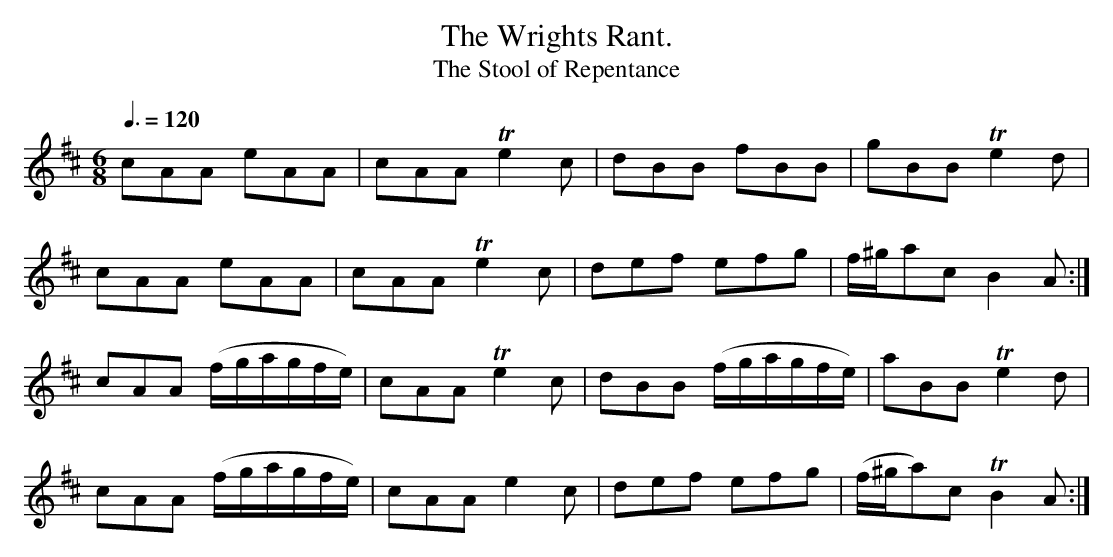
X:1
T:The Wrights Rant.
T:The Stool of Repentance
M:6/8
L:1/8
Q:3/8=120
K:A Mixolydian
cAA eAA | cAA Te2c | dBB fBB | gBB Te2d |
cAA eAA | cAA Te2c | def efg | f/^g/ac B2A :|
cAA (f/g/a/g/f/e/) | cAA Te2c | dBB (f/g/a/g/f/e/) | aBB Te2d |
cAA (f/g/a/g/f/e/) | cAA e2c | def efg | (f/^g/a)c TB2A :|
